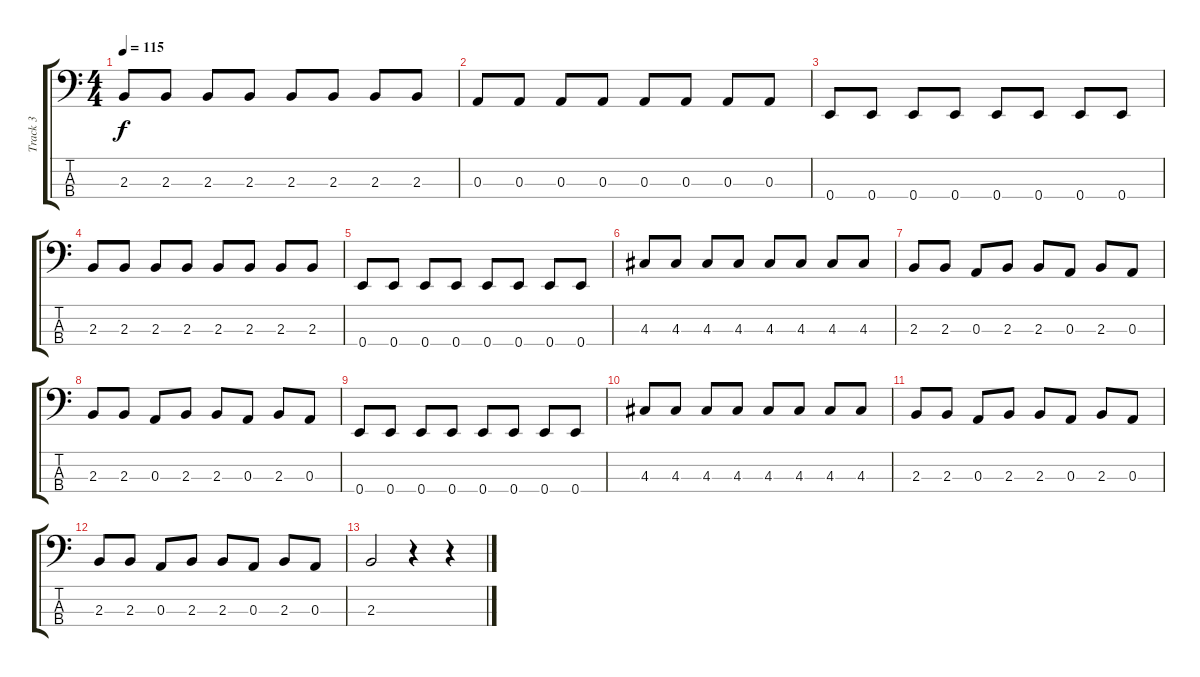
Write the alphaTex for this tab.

\track ("Track 3" "Track 3") {instrument electricbassfinger}
\staff {score tabs}
\tuning (G2 D2 A1 E1) {hide}
\ts (4 4)
\tempo 115
\clef f4
\ks c
2.3.8{dy f} 2.3.8 2.3.8 2.3.8 2.3.8 2.3.8 2.3.8 2.3.8 |
0.3.8 0.3.8 0.3.8 0.3.8 0.3.8 0.3.8 0.3.8 0.3.8 |
0.4.8 0.4.8 0.4.8 0.4.8 0.4.8 0.4.8 0.4.8 0.4.8 |
2.3.8 2.3.8 2.3.8 2.3.8 2.3.8 2.3.8 2.3.8 2.3.8 |
0.4.8 0.4.8 0.4.8 0.4.8 0.4.8 0.4.8 0.4.8 0.4.8 |
4.3.8 4.3.8 4.3.8 4.3.8 4.3.8 4.3.8 4.3.8 4.3.8 |
2.3.8 2.3.8 0.3.8 2.3.8 2.3.8 0.3.8 2.3.8 0.3.8 |
2.3.8 2.3.8 0.3.8 2.3.8 2.3.8 0.3.8 2.3.8 0.3.8 |
0.4.8 0.4.8 0.4.8 0.4.8 0.4.8 0.4.8 0.4.8 0.4.8 |
4.3.8 4.3.8 4.3.8 4.3.8 4.3.8 4.3.8 4.3.8 4.3.8 |
2.3.8 2.3.8 0.3.8 2.3.8 2.3.8 0.3.8 2.3.8 0.3.8 |
2.3.8 2.3.8 0.3.8 2.3.8 2.3.8 0.3.8 2.3.8 0.3.8 |
2.3.2 r.4 r.4
